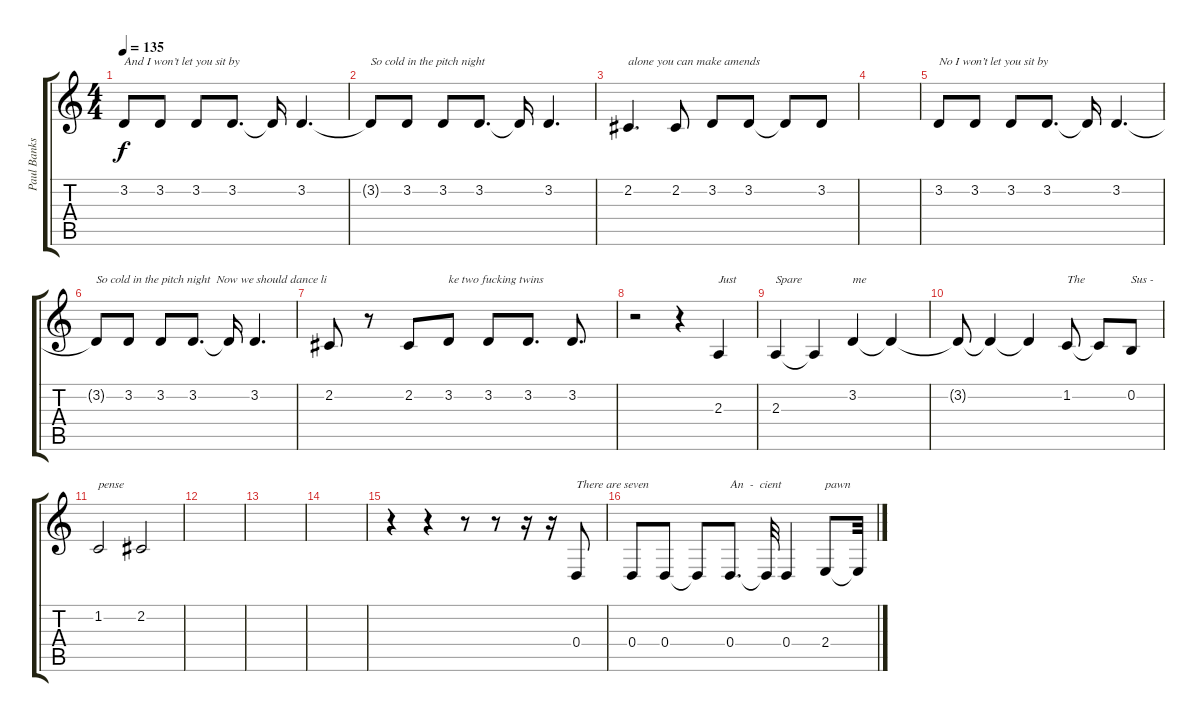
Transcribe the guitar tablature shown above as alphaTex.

\track ("Paul Banks Voice" "Paul Banks") {instrument tenorsax}
\staff {score tabs}
\tuning (E4 B3 G3 D3 A2 E2) {hide}
\ts (4 4)
\tempo 135
\clef g2
\ks c
3.2.8{txt "And I won’t let you sit by" dy f} 3.2.8 3.2.8 3.2.8{d} 3.2{t}.16 3.2.4{d} |
3.2{t}.8{txt "So cold in the pitch night "} 3.2.8 3.2.8 3.2.8{d} 3.2{t}.16 3.2.4{d} |
2.2.4{d txt "alone you can make amends"} 2.2.8 3.2.8 3.2.8 3.2{t}.8 3.2.8 |
|
3.2.8{txt "No I won’t let you sit by"} 3.2.8 3.2.8 3.2.8{d} 3.2{t}.16 3.2.4{d} |
3.2{t}.8{txt "So cold in the pitch night  Now we should dance li"} 3.2.8 3.2.8 3.2.8{d} 3.2{t}.16 3.2.4{d} |
2.2.8 r.8 2.2.8 3.2.8{txt "ke two fucking twins"} 3.2.8 3.2.8{d} 3.2.8{d} |
r.2 r.4 2.3.4{txt "Just"} |
2.3.4{txt "Spare"} 2.3{t}.4 3.2.4{txt "me"} 3.2{t}.4 |
3.2{t}.8 3.2{t}.4 3.2{t}.4 1.2.8{txt "The"} 1.2{t}.8 0.2.8{txt "Sus -"} |
1.2.2{txt "pense"} 2.2.2 |
|
|
|
r.4 r.4 r.8 r.8 r.16 r.16 0.4.8{txt "There are seven"} |
0.4.8 0.4.8 0.4{t}.8 0.4.8{d txt "An  -  cient"} 0.4{t}.32 0.4.4 2.4.8{txt "pawn"} 2.4{t}.32
